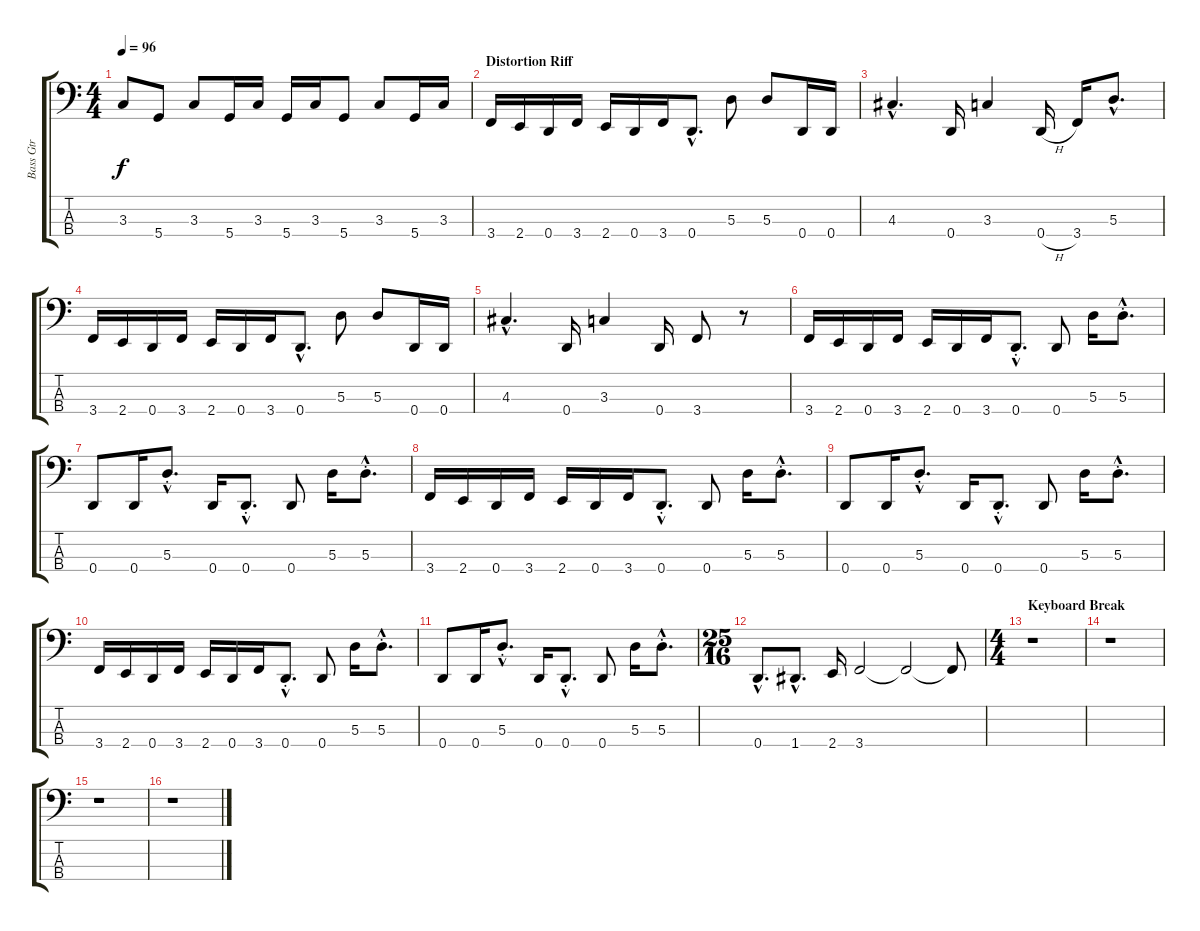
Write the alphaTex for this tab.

\track ("Bass Gtr" "Bass Gtr") {instrument electricbassfinger}
\staff {score tabs}
\tuning (G2 D2 A1 D1) {hide}
\ts (4 4)
\tempo 96
\clef f4
\ks c
3.3.8{dy f} 5.4.8 3.3.8 5.4.16 3.3.16 5.4.16 3.3.16 5.4.8 3.3.8 5.4.16 3.3.16 |
\section ("" "Distortion Riff")
3.4.16 2.4.16 0.4.16 3.4.16 2.4.16 0.4.16 3.4.16 0.4{hac}.8{d} 5.3.8 5.3.8 0.4.16 0.4.16 |
4.3{hac}.4{d} 0.4.16 3.3.4 0.4{h}.16 3.4.16 5.3{hac}.8{d} |
3.4.16 2.4.16 0.4.16 3.4.16 2.4.16 0.4.16 3.4.16 0.4{hac}.8{d} 5.3.8 5.3.8 0.4.16 0.4.16 |
4.3{hac}.4{d} 0.4.16 3.3.4 0.4.16 3.4.8 r.8 |
3.4.16 2.4.16 0.4.16 3.4.16 2.4.16 0.4.16 3.4.16 0.4{hac st}.8{d} 0.4.8 5.3.16 5.3{hac st}.8{d} |
0.4.8 0.4.16 5.3{hac st}.8{d} 0.4.16 0.4{hac st}.8{d} 0.4.8 5.3.16 5.3{hac st}.8{d} |
3.4.16 2.4.16 0.4.16 3.4.16 2.4.16 0.4.16 3.4.16 0.4{hac st}.8{d} 0.4.8 5.3.16 5.3{hac st}.8{d} |
0.4.8 0.4.16 5.3{hac st}.8{d} 0.4.16 0.4{hac st}.8{d} 0.4.8 5.3.16 5.3{hac st}.8{d} |
3.4.16 2.4.16 0.4.16 3.4.16 2.4.16 0.4.16 3.4.16 0.4{hac st}.8{d} 0.4.8 5.3.16 5.3{hac st}.8{d} |
0.4.8 0.4.16 5.3{hac st}.8{d} 0.4.16 0.4{hac st}.8{d} 0.4.8 5.3.16 5.3{hac st}.8{d} |
\ts (25 16)
0.4{hac}.8{d} 1.4{hac}.8{d} 2.4.16 3.4.2 3.4{t}.2 3.4{t}.8 |
\ts (4 4)
\section ("" "Keyboard Break")
r.1 |
r.1 |
r.1 |
r.1
